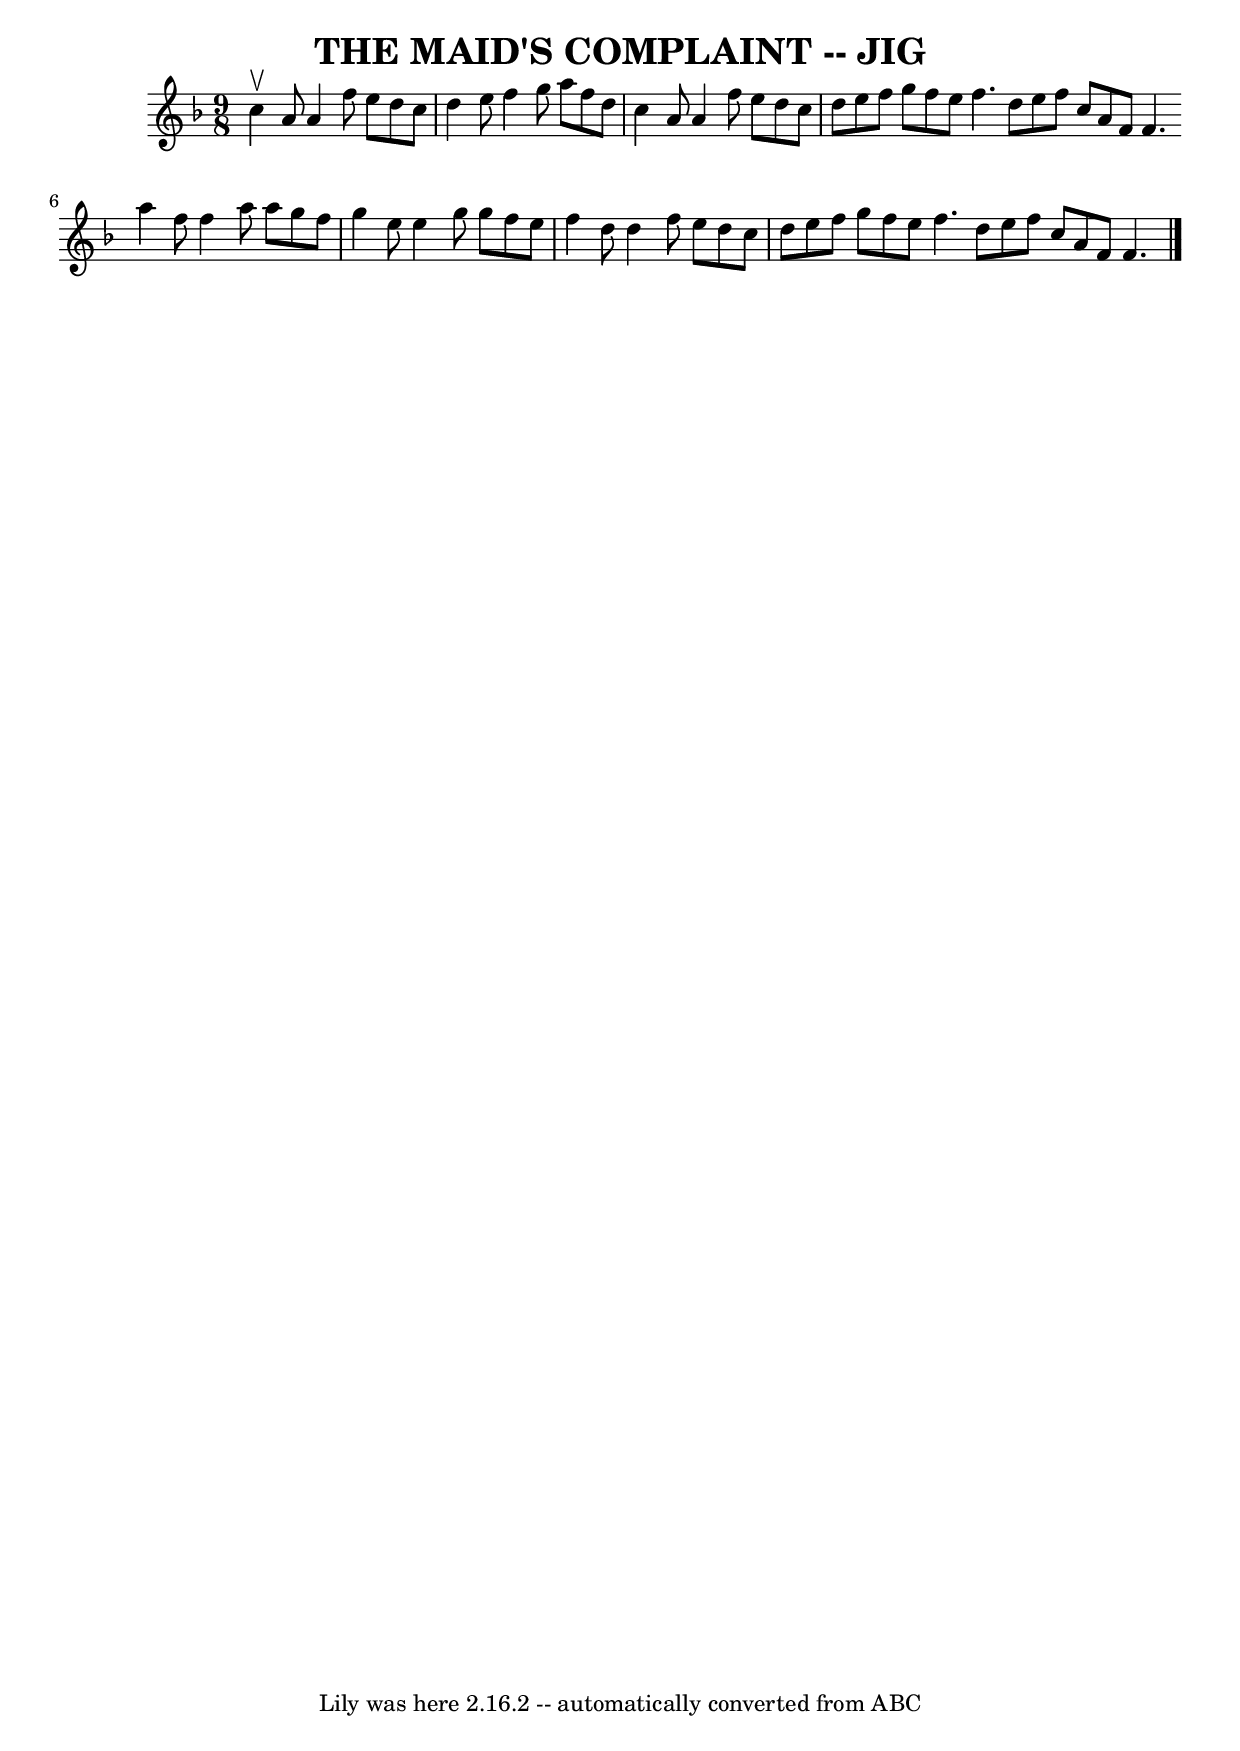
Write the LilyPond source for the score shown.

\version "2.7.40"
\include "Mammoth.ily"
\header {
	%% book = "Ryan's Mammoth Collection of Fiddle Tunes"
	crossRefNumber = "1"
	footnotes = ""
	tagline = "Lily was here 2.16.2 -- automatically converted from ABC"
	title = "THE MAID'S COMPLAINT -- JIG"
}
voicedefault =  {
\set Score.defaultBarType = "empty"

\time 9/8 \key f \major c''4^\upbow a'8 a'4 f''8 e''8 d''8    
c''8    |
 d''4 e''8 f''4 g''8 a''8 f''8 d''8    
|
 c''4 a'8 a'4 f''8 e''8 d''8 c''8    |
   
d''8 e''8 f''8 g''8 f''8 e''8 f''4.    \bar ":|" d''8    
e''8 f''8 c''8 a'8 f'8 f'4.    \bar "|."     \bar "|:" a''4    
f''8 f''4 a''8 a''8 g''8 f''8    |
 g''4 e''8 e''4 
 g''8 g''8 f''8 e''8    |
 f''4 d''8 d''4 f''8    
e''8 d''8 c''8    |
 d''8 e''8 f''8 g''8 f''8 e''8 
 f''4.    \bar ":|" d''8 e''8 f''8 c''8 a'8 f'8 f'4.    
\bar "|."   
}

\score{
    <<

	\context Staff="default"
	{
	    \voicedefault 
	}

    >>
	\layout {
	}
	\midi {}
}
